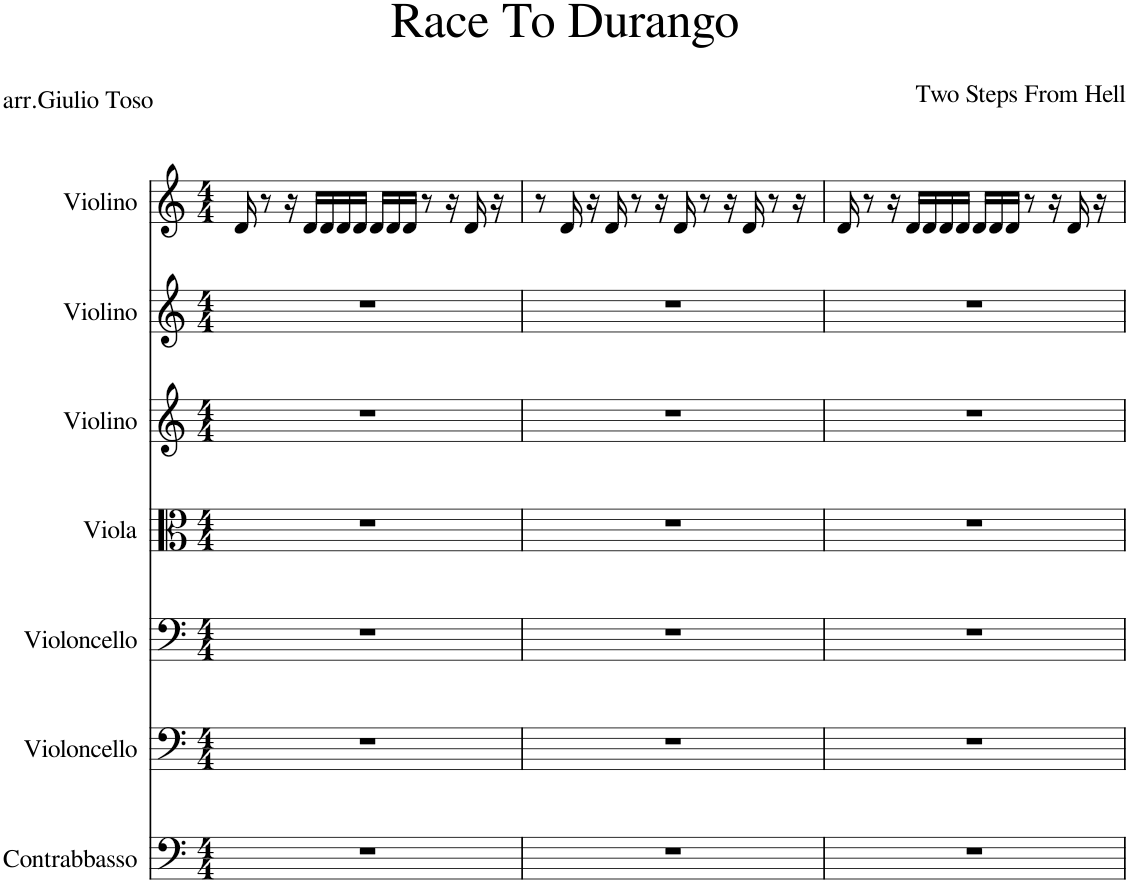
**kern	**kern	**kern	**kern	**kern	**kern	**kern
*part7	*part6	*part5	*part4	*part3	*part2	*part1
*staff7	*staff6	*staff5	*staff4	*staff3	*staff2	*staff1
*I"Contrabbasso	*I"Violoncello	*I"Violoncello	*I"Viola	*I"Violino	*I"Violino	*I"Violino
*I'Cb.	*I'Vc.	*I'Vc.	*I'Vla.	*I'Vln.	*I'Vln.	*I'Vln.
*clefF4	*clefF4	*clefF4	*clefC3	*clefG2	*clefG2	*clefG2
*Trd7c12	*	*	*	*	*	*
*k[]	*k[]	*k[]	*k[]	*k[]	*k[]	*k[]
*M4/4	*M4/4	*M4/4	*M4/4	*M4/4	*M4/4	*M4/4
=1	=1	=1	=1	=1	=1	=1
1r	1r	1r	1r	1r	1r	16d/
.	.	.	.	.	.	8r
.	.	.	.	.	.	16r
.	.	.	.	.	.	16d/LL
.	.	.	.	.	.	16d/
.	.	.	.	.	.	16d/
.	.	.	.	.	.	16d/JJ
.	.	.	.	.	.	16d/LL
.	.	.	.	.	.	16d/
.	.	.	.	.	.	16d/JJ
.	.	.	.	.	.	8r
.	.	.	.	.	.	16r
.	.	.	.	.	.	16d/
.	.	.	.	.	.	16r
=2	=2	=2	=2	=2	=2	=2
1r	1r	1r	1r	1r	1r	8r
.	.	.	.	.	.	16d/
.	.	.	.	.	.	16r
.	.	.	.	.	.	16d/
.	.	.	.	.	.	8r
.	.	.	.	.	.	16r
.	.	.	.	.	.	16d/
.	.	.	.	.	.	8r
.	.	.	.	.	.	16r
.	.	.	.	.	.	16d/
.	.	.	.	.	.	8r
.	.	.	.	.	.	16r
=3	=3	=3	=3	=3	=3	=3
1r	1r	1r	1r	1r	1r	16d/
.	.	.	.	.	.	8r
.	.	.	.	.	.	16r
.	.	.	.	.	.	16d/LL
.	.	.	.	.	.	16d/
.	.	.	.	.	.	16d/
.	.	.	.	.	.	16d/JJ
.	.	.	.	.	.	16d/LL
.	.	.	.	.	.	16d/
.	.	.	.	.	.	16d/JJ
.	.	.	.	.	.	8r
.	.	.	.	.	.	16r
.	.	.	.	.	.	16d/
.	.	.	.	.	.	16r
=	=	=	=	=	=	=
*-	*-	*-	*-	*-	*-	*-
